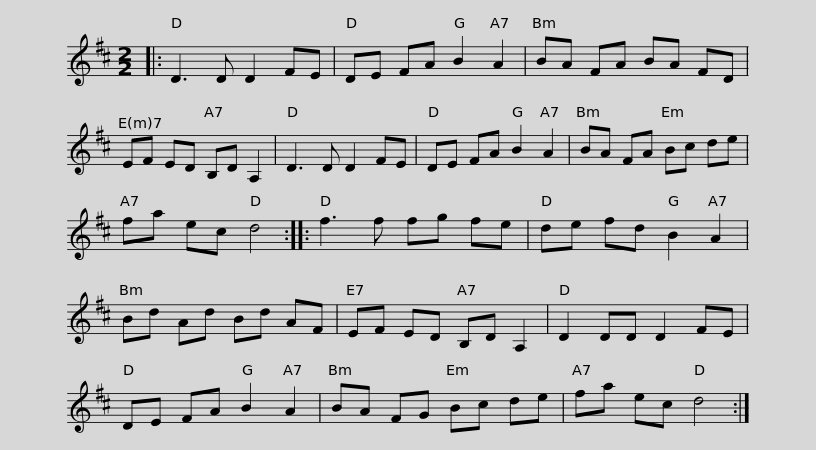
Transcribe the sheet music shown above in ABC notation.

X:1
L:1/8
M:2/2
I:linebreak $
K:D
V:1 treble
V:1
|: D3 D D2 FE | DE FA B2 A2 | BA FA BA FD | EF ED B,D A,2 | D3 D D2 FE | %5
 DE FA B2 A2 |$ BA FA Bc de | fa ec d4 :: f3 f fg fe | de fd B2 A2 | %10
 Bd Ad Bd AF | EF ED B,D A,2 |$ D2 DD D2 FE | DE FA B2 A2 | BA FG Bc de | %15
 fa ec d4 :| %16
